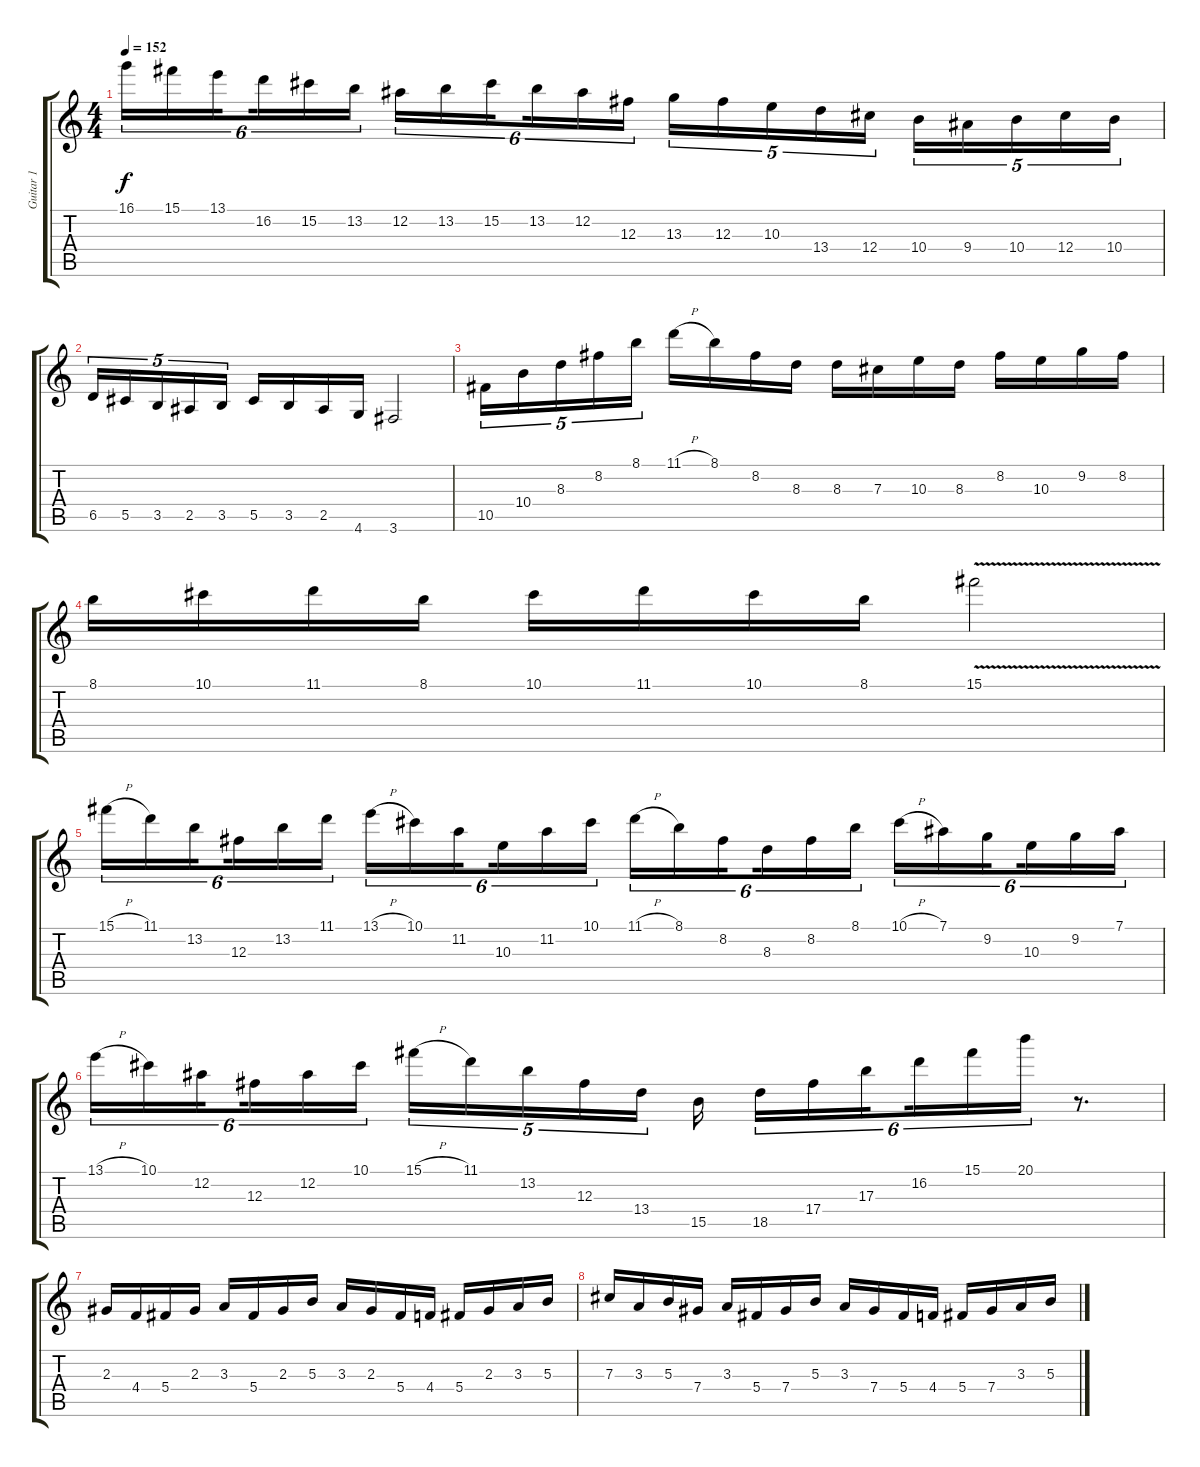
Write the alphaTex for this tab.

\track ("Guitar 1" "Guitar 1") {instrument overdrivenguitar}
\staff {score tabs}
\tuning (Eb4 Bb3 Gb3 Db3 Ab2 Eb2) {hide}
\ts (4 4)
\tempo 152
\clef g2
\ks c
16.1.16{tu (6 4) dy f} 15.1.16{tu (6 4)} 13.1.16{tu (6 4) beam splitsecondary} 16.2.16{tu (6 4)} 15.2.16{tu (6 4)} 13.2.16{tu (6 4)} 12.2.16{tu (6 4)} 13.2.16{tu (6 4)} 15.2.16{tu (6 4) beam splitsecondary} 13.2.16{tu (6 4)} 12.2.16{tu (6 4)} 12.3.16{tu (6 4)} 13.3.16{tu (5 4)} 12.3.16{tu (5 4)} 10.3.16{tu (5 4)} 13.4.16{tu (5 4)} 12.4.16{tu (5 4)} 10.4.16{tu (5 4)} 9.4.16{tu (5 4)} 10.4.16{tu (5 4)} 12.4.16{tu (5 4)} 10.4.16{tu (5 4)} |
6.5.16{tu (5 4)} 5.5.16{tu (5 4)} 3.5.16{tu (5 4)} 2.5.16{tu (5 4)} 3.5.16{tu (5 4)} 5.5.16 3.5.16 2.5.16 4.6.16 3.6.2 |
10.5.16{tu (5 4)} 10.4.16{tu (5 4)} 8.3.16{tu (5 4)} 8.2.16{tu (5 4)} 8.1.16{tu (5 4)} 11.1{h}.16 8.1.16 8.2.16 8.3.16 8.3.16 7.3.16 10.3.16 8.3.16 8.2.16 10.3.16 9.2.16 8.2.16 |
8.1.16 10.1.16 11.1.16 8.1.16 10.1.16 11.1.16 10.1.16 8.1.16 15.1{v}.2 |
15.1{h}.16{tu (6 4)} 11.1.16{tu (6 4)} 13.2.16{tu (6 4) beam splitsecondary} 12.3.16{tu (6 4)} 13.2.16{tu (6 4)} 11.1.16{tu (6 4)} 13.1{h}.16{tu (6 4)} 10.1.16{tu (6 4)} 11.2.16{tu (6 4) beam splitsecondary} 10.3.16{tu (6 4)} 11.2.16{tu (6 4)} 10.1.16{tu (6 4)} 11.1{h}.16{tu (6 4)} 8.1.16{tu (6 4)} 8.2.16{tu (6 4) beam splitsecondary} 8.3.16{tu (6 4)} 8.2.16{tu (6 4)} 8.1.16{tu (6 4)} 10.1{h}.16{tu (6 4)} 7.1.16{tu (6 4)} 9.2.16{tu (6 4) beam splitsecondary} 10.3.16{tu (6 4)} 9.2.16{tu (6 4)} 7.1.16{tu (6 4)} |
13.1{h}.16{tu (6 4)} 10.1.16{tu (6 4)} 12.2.16{tu (6 4) beam splitsecondary} 12.3.16{tu (6 4)} 12.2.16{tu (6 4)} 10.1.16{tu (6 4)} 15.1{h}.16{tu (5 4)} 11.1.16{tu (5 4)} 13.2.16{tu (5 4)} 12.3.16{tu (5 4)} 13.4.16{tu (5 4)} 15.5.16{beam splitsecondary} 18.5.16{tu (6 4)} 17.4.16{tu (6 4)} 17.3.16{tu (6 4) beam splitsecondary} 16.2.16{tu (6 4)} 15.1.16{tu (6 4)} 20.1.16{tu (6 4)} r.8{d} |
2.3.16 4.4.16 5.4.16 2.3.16 3.3.16 5.4.16 2.3.16 5.3.16 3.3.16 2.3.16 5.4.16 4.4.16 5.4.16 2.3.16 3.3.16 5.3.16 |
7.3.16 3.3.16 5.3.16 7.4.16 3.3.16 5.4.16 7.4.16 5.3.16 3.3.16 7.4.16 5.4.16 4.4.16 5.4.16 7.4.16 3.3.16 5.3.16
